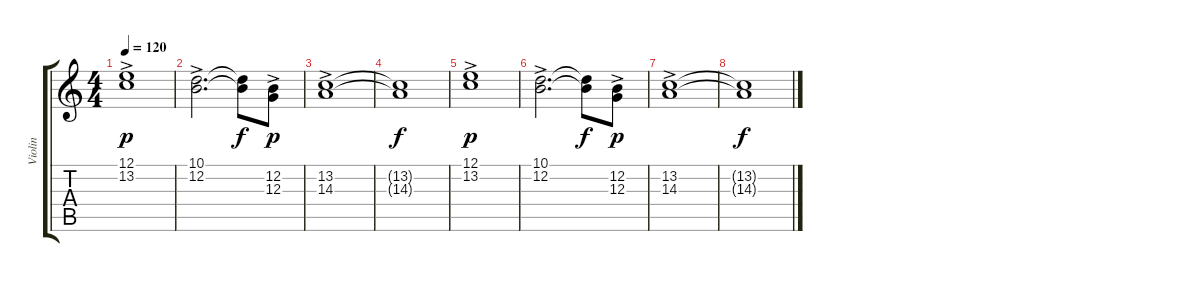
\track ("Violin" "Violin") {instrument violin}
\staff {score tabs}
\tuning (E4 B3 G3 D3 A2 E2) {hide}
\ts (4 4)
\tempo 120
\clef g2
\ks c
(12.1{ac} 13.2{ac}).1{dy p} |
(10.1{ac} 12.2{ac}).2{d} (10.1{t} 12.2{t}).8{dy f} (12.2{ac} 12.3{ac}).8{dy p} |
(13.2{ac} 14.3{ac}).1 |
(13.2{t} 14.3{t}).1{dy f} |
(12.1{ac} 13.2{ac}).1{dy p} |
(10.1{ac} 12.2{ac}).2{d} (10.1{t} 12.2{t}).8{dy f} (12.2{ac} 12.3{ac}).8{dy p} |
(13.2{ac} 14.3{ac}).1 |
(13.2{t} 14.3{t}).1{dy f}
